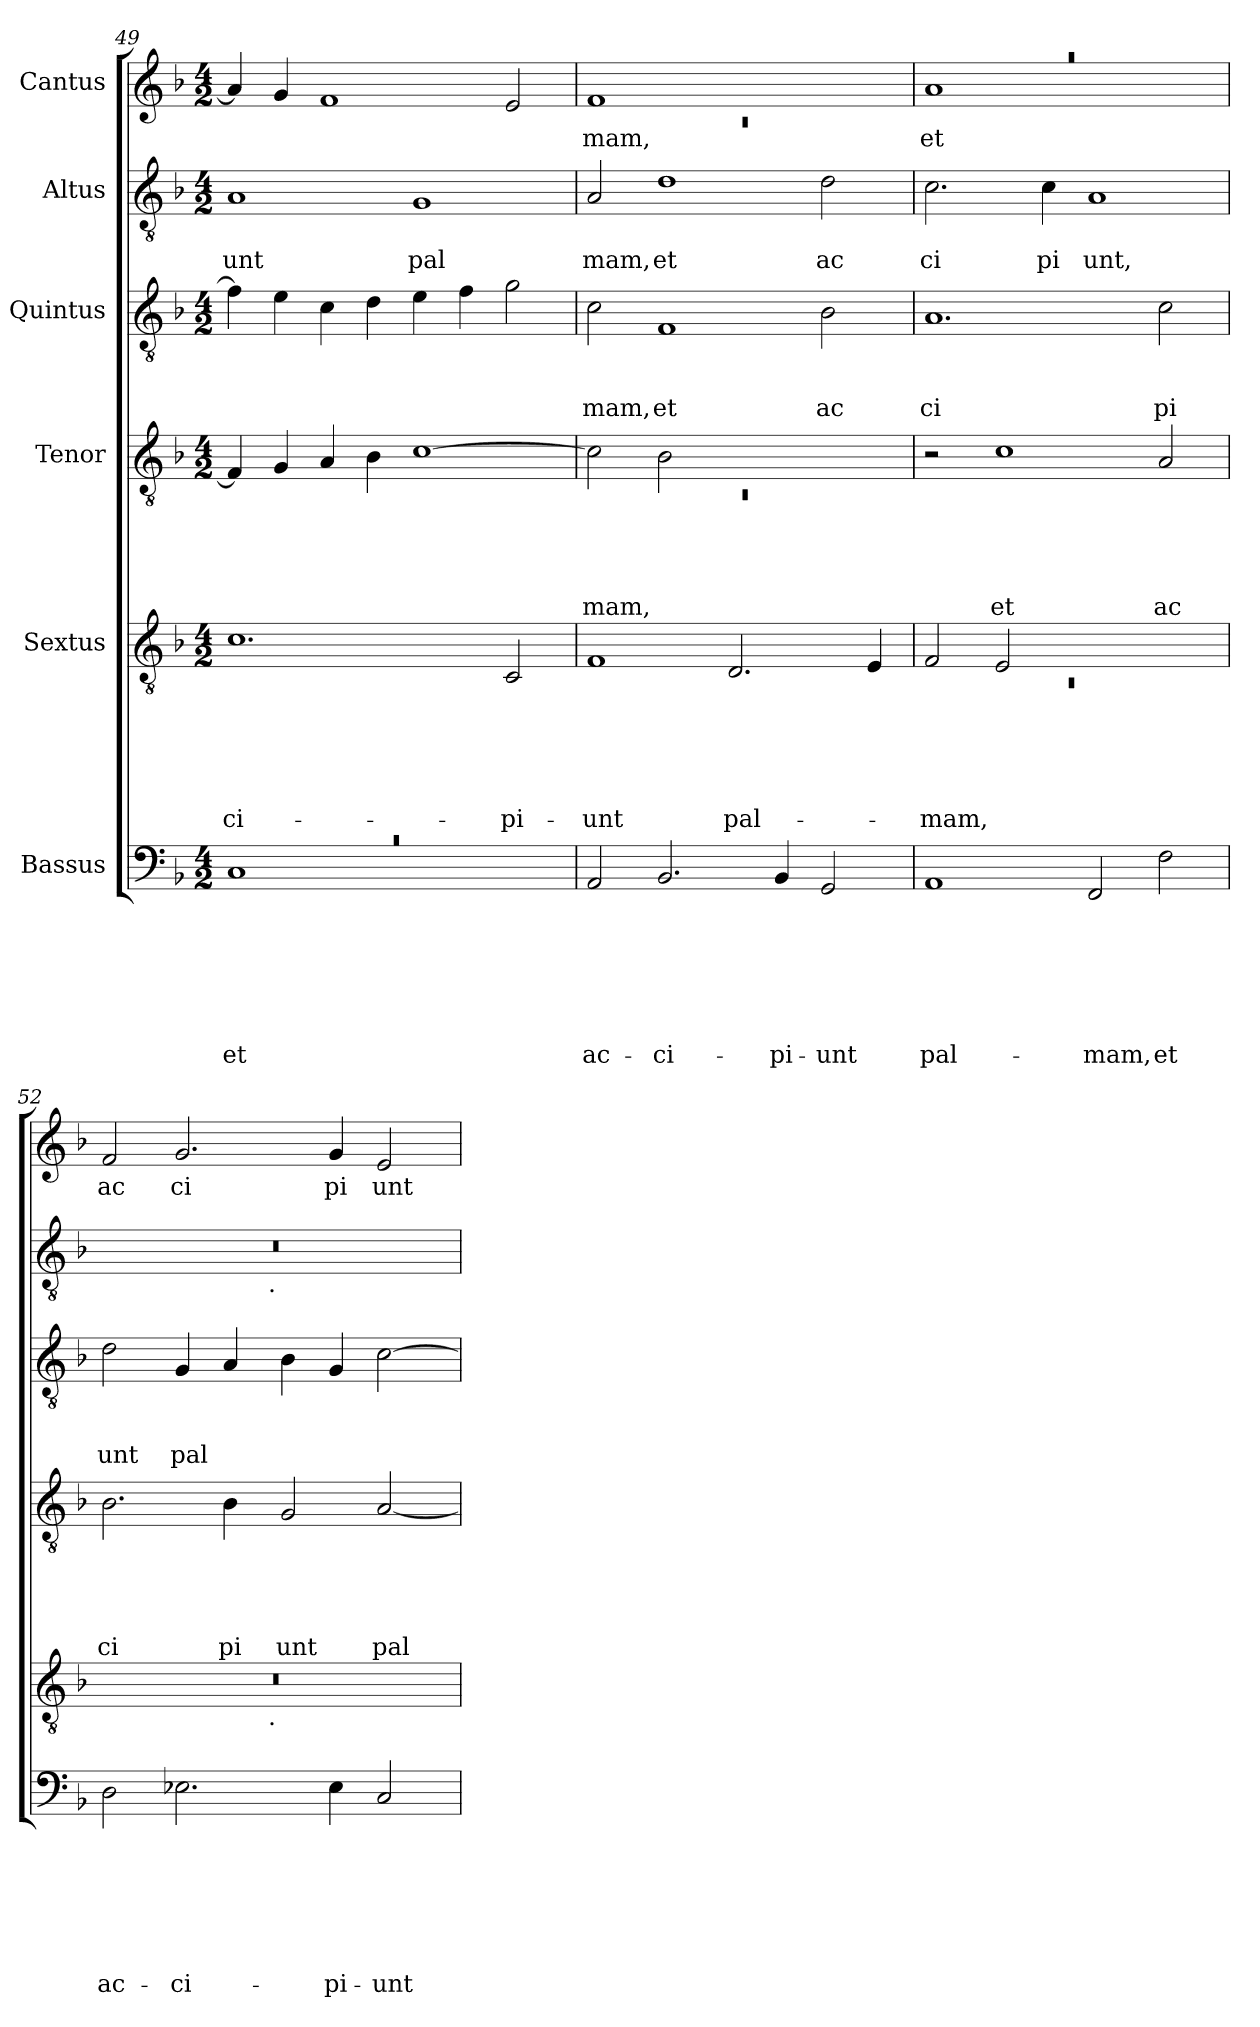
**kern	**text	**text	**text	**text	**text	**text	**text	**kern	**text	**text	**text	**text	**text	**text	**kern	**text	**text	**text	**text	**text	**kern	**text	**text	**text	**kern	**text	**text	**kern	**text
*part6	*part6	*part6	*part6	*part6	*part6	*part6	*part6	*part5	*part5	*part5	*part5	*part5	*part5	*part5	*part4	*part4	*part4	*part4	*part4	*part4	*part3	*part3	*part3	*part3	*part2	*part2	*part2	*part1	*part1
*staff6	*staff6	*staff6	*staff6	*staff6	*staff6	*staff6	*staff6	*staff5	*staff5	*staff5	*staff5	*staff5	*staff5	*staff5	*staff4	*staff4	*staff4	*staff4	*staff4	*staff4	*staff3	*staff3	*staff3	*staff3	*staff2	*staff2	*staff2	*staff1	*staff1
*I"Bassus	*	*	*	*	*	*	*	*I"Sextus	*	*	*	*	*	*	*I"Tenor	*	*	*	*	*	*I"Quintus	*	*	*	*I"Altus	*	*	*I"Cantus	*
!!LO:PB:g=z
*clefF4	*	*	*	*	*	*	*	*clefGv2	*	*	*	*	*	*	*clefGv2	*	*	*	*	*	*clefGv2	*	*	*	*clefGv2	*	*	*clefG2	*
*k[b-]	*	*	*	*	*	*	*	*k[b-]	*	*	*	*	*	*	*k[b-]	*	*	*	*	*	*k[b-]	*	*	*	*k[b-]	*	*	*k[b-]	*
*F:	*	*	*	*	*	*	*	*F:	*	*	*	*	*	*	*F:	*	*	*	*	*	*F:	*	*	*	*F:	*	*	*F:	*
*M4/2	*	*	*	*	*	*	*	*M4/2	*	*	*	*	*	*	*M4/2	*	*	*	*	*	*M4/2	*	*	*	*M4/2	*	*	*M4/2	*
=49	=49	=49	=49	=49	=49	=49	=49	=49	=49	=49	=49	=49	=49	=49	=49	=49	=49	=49	=49	=49	=49	=49	=49	=49	=49	=49	=49	=49	=49
!LO:N:vis=1	!	!	!	!	!	!	!LO:LY:b	!	!	!	!	!	!	!LO:LY:b	!	!	!	!	!	!	!	!	!	!	!	!	!LO:LY:b	!	!
*^	*	*	*	*	*	*	*	*	*	*	*	*	*	*	*	*	*	*	*	*	*	*	*	*	*	*	*	*	*
0rc	1C	.	.	.	.	.	.	et	1.c	.	.	.	.	.	ci-	4F/]	.	.	.	.	.	4f\]	.	.	.	1A	.	unt	4a/]	.
.	.	.	.	.	.	.	.	.	.	.	.	.	.	.	.	4G/	.	.	.	.	.	4e\	.	.	.	.	.	.	4g/	.
.	.	.	.	.	.	.	.	.	.	.	.	.	.	.	.	4A/	.	.	.	.	.	4c\	.	.	.	.	.	.	1f	.
.	.	.	.	.	.	.	.	.	.	.	.	.	.	.	.	4B-\	.	.	.	.	.	4d\	.	.	.	.	.	.	.	.
!	!	!	!	!	!	!	!	!	!	!	!	!	!	!	!	!	!	!	!	!	!	!	!	!	!	!	!	!LO:LY:b	!	!
.	1ryy	.	.	.	.	.	.	.	.	.	.	.	.	.	.	[>1c	.	.	.	.	.	4e\	.	.	.	1G	.	pal	.	.
.	.	.	.	.	.	.	.	.	.	.	.	.	.	.	.	.	.	.	.	.	.	4f\	.	.	.	.	.	.	.	.
!	!	!	!	!	!	!	!	!	!	!	!	!	!	!	!LO:LY:b	!	!	!	!	!	!	!	!	!	!	!	!	!	!	!
.	.	.	.	.	.	.	.	.	2C/	.	.	.	.	.	-pi-	.	.	.	.	.	.	2g\	.	.	.	.	.	.	2e/	.
*v	*v	*	*	*	*	*	*	*	*	*	*	*	*	*	*	*	*	*	*	*	*	*	*	*	*	*	*	*	*	*
=50	=50	=50	=50	=50	=50	=50	=50	=50	=50	=50	=50	=50	=50	=50	=50	=50	=50	=50	=50	=50	=50	=50	=50	=50	=50	=50	=50	=50	=50
*	*	*	*	*	*	*	*	*	*	*	*	*	*	*	*^	*	*	*	*	*	*	*	*	*	*	*	*	*^	*
!	!	!	!	!	!	!	!LO:LY:b	!	!	!	!	!	!	!LO:LY:b	!	!LO:N:vis=1	!	!	!	!	!LO:LY:b	!	!	!	!LO:LY:b	!	!	!LO:LY:b	!	!LO:N:vis=1	!LO:LY:b
2AA/	.	.	.	.	.	.	ac-	1F	.	.	.	.	.	-unt	2c\]	0rC	.	.	.	.	mam,	2c\	.	.	mam,	2A/	.	mam,	1f	0rc	mam,
!	!	!	!	!	!	!	!LO:LY:b	!	!	!	!	!	!	!	!	!	!	!	!	!	!	!	!	!	!LO:LY:b	!	!	!LO:LY:b	!	!	!
2.BB-/	.	.	.	.	.	.	-ci-	.	.	.	.	.	.	.	2B-\	.	.	.	.	.	.	1F	.	.	et	1d	.	et	.	.	.
!	!	!	!	!	!	!	!	!	!	!	!	!	!	!LO:LY:b	!	!	!	!	!	!	!	!	!	!	!	!	!	!	!	!	!
.	.	.	.	.	.	.	.	2.D/	.	.	.	.	.	pal-	1ryy	.	.	.	.	.	.	.	.	.	.	.	.	.	1ryy	.	.
!	!	!	!	!	!	!	!LO:LY:b	!	!	!	!	!	!	!	!	!	!	!	!	!	!	!	!	!	!	!	!	!	!	!	!
4BB-/	.	.	.	.	.	.	-pi-	.	.	.	.	.	.	.	.	.	.	.	.	.	.	.	.	.	.	.	.	.	.	.	.
!	!	!	!	!	!	!	!LO:LY:b	!	!	!	!	!	!	!	!	!	!	!	!	!	!	!	!	!	!LO:LY:b	!	!	!LO:LY:b	!	!	!
2GG/	.	.	.	.	.	.	-unt	.	.	.	.	.	.	.	.	.	.	.	.	.	.	2B-\	.	.	ac	2d\	.	ac	.	.	.
.	.	.	.	.	.	.	.	4E/	.	.	.	.	.	.	.	.	.	.	.	.	.	.	.	.	.	.	.	.	.	.	.
*	*	*	*	*	*	*	*	*	*	*	*	*	*	*	*v	*v	*	*	*	*	*	*	*	*	*	*	*	*	*	*	*
=51	=51	=51	=51	=51	=51	=51	=51	=51	=51	=51	=51	=51	=51	=51	=51	=51	=51	=51	=51	=51	=51	=51	=51	=51	=51	=51	=51	=51	=51	=51
*	*	*	*	*	*	*	*	*^	*	*	*	*	*	*	*	*	*	*	*	*	*	*	*	*	*	*	*	*	*	*
!	!	!	!	!	!	!	!LO:LY:b	!	!LO:N:vis=1	!	!	!	!	!	!LO:LY:b	!	!	!	!	!	!	!	!	!	!LO:LY:b	!	!	!LO:LY:b	!LO:N:vis=1	!	!LO:LY:b
1AA	.	.	.	.	.	.	pal-	2F/	0rC	.	.	.	.	.	-mam,	2r	.	.	.	.	.	1.A	.	.	ci	2.c\	.	ci	0raa	1a	et
!	!	!	!	!	!	!	!	!	!	!	!	!	!	!	!	!	!	!	!	!	!LO:LY:b	!	!	!	!	!	!	!	!	!	!
.	.	.	.	.	.	.	.	2E/	.	.	.	.	.	.	.	1c	.	.	.	.	et	.	.	.	.	.	.	.	.	.	.
!	!	!	!	!	!	!	!	!	!	!	!	!	!	!	!	!	!	!	!	!	!	!	!	!	!	!	!	!LO:LY:b	!	!	!
.	.	.	.	.	.	.	.	.	.	.	.	.	.	.	.	.	.	.	.	.	.	.	.	.	.	4c\	.	pi	.	.	.
!	!	!	!	!	!	!	!LO:LY:b	!	!	!	!	!	!	!	!	!	!	!	!	!	!	!	!	!	!	!	!	!LO:LY:b	!	!	!
2FF/	.	.	.	.	.	.	-mam,	1ryy	.	.	.	.	.	.	.	.	.	.	.	.	.	.	.	.	.	1A	.	unt,	.	1ryy	.
!	!	!	!	!	!	!	!LO:LY:b	!	!	!	!	!	!	!	!	!	!	!	!	!	!LO:LY:b	!	!	!	!LO:LY:b	!	!	!	!	!	!
2F\	.	.	.	.	.	.	et	.	.	.	.	.	.	.	.	2A/	.	.	.	.	ac	2c\	.	.	pi	.	.	.	.	.	.
*	*	*	*	*	*	*	*	*	*	*	*	*	*	*	*	*	*	*	*	*	*	*	*	*	*	*	*	*	*v	*v	*
=52	=52	=52	=52	=52	=52	=52	=52	=52	=52	=52	=52	=52	=52	=52	=52	=52	=52	=52	=52	=52	=52	=52	=52	=52	=52	=52	=52	=52	=52	=52
!	!	!	!	!	!	!	!LO:LY:b	!	!	!	!	!	!	!	!	!	!	!	!	!	!LO:LY:b	!	!	!	!LO:LY:b	!	!	!	!	!LO:LY:b
*	*	*	*	*	*	*	*	*	*	*	*	*	*	*	*	*	*	*	*	*	*	*	*	*	*	*^	*	*	*	*
2D\	.	.	.	.	.	.	ac-	0r	2ryy	.	.	.	.	.	.	2.B-\	.	.	.	.	ci	2d\	.	.	unt	0r	2ryy	.	.	2f/	ac
!	!	!	!	!	!	!	!LO:LY:b	!	!	!	!	!	!	!	!	!	!	!	!	!	!	!	!	!	!LO:LY:b	!	!	!	!	!	!LO:LY:b
2.E-X\	.	.	.	.	.	.	-ci-	.	4...ryy	.	.	.	.	.	.	.	.	.	.	.	.	4G/	.	.	pal	.	4...ryy	.	.	2.g/	ci
!	!	!	!	!	!	!	!	!	!	!	!	!	!	!	!	!	!	!	!	!	!LO:LY:b	!	!	!	!	!	!	!	!	!	!
.	.	.	.	.	.	.	.	.	.	.	.	.	.	.	.	4B-\	.	.	.	.	pi	4A/	.	.	.	.	.	.	.	.	.
!	!	!	!	!	!	!	!	!	!	!	!	!	!	!	!	!	!	!	!	!	!	!	!	!	!	!	!LO:TX:b:t=.	!	!	!	!
!	!	!	!	!	!	!	!	!	!LO:TX:b:t=.	!	!	!	!	!	!	!	!	!	!	!	!	!	!	!	!	!	!	!	!	!	!
.	.	.	.	.	.	.	.	.	1ryy	.	.	.	.	.	.	.	.	.	.	.	.	.	.	.	.	.	1ryy	.	.	.	.
!	!	!	!	!	!	!	!	!	!	!	!	!	!	!	!	!	!	!	!	!	!LO:LY:b	!	!	!	!	!	!	!	!	!	!
.	.	.	.	.	.	.	.	.	.	.	.	.	.	.	.	2G/	.	.	.	.	unt	4B-\	.	.	.	.	.	.	.	.	.
!	!	!	!	!	!	!	!LO:LY:b	!	!	!	!	!	!	!	!	!	!	!	!	!	!	!	!	!	!	!	!	!	!	!	!LO:LY:b
4E-\	.	.	.	.	.	.	-pi-	.	.	.	.	.	.	.	.	.	.	.	.	.	.	4G/	.	.	.	.	.	.	.	4g/	pi
!	!	!	!	!	!	!	!LO:LY:b	!	!	!	!	!	!	!	!	!	!	!	!	!	!LO:LY:b	!	!	!	!	!	!	!	!	!	!LO:LY:b
2C/	.	.	.	.	.	.	-unt	.	.	.	.	.	.	.	.	[<2A/	.	.	.	.	pal	[>2c\	.	.	.	.	.	.	.	2e/	unt
.	.	.	.	.	.	.	.	.	32ryy	.	.	.	.	.	.	.	.	.	.	.	.	.	.	.	.	.	32ryy	.	.	.	.
*	*	*	*	*	*	*	*	*v	*v	*	*	*	*	*	*	*	*	*	*	*	*	*	*	*	*	*v	*v	*	*	*	*
=	=	=	=	=	=	=	=	=	=	=	=	=	=	=	=	=	=	=	=	=	=	=	=	=	=	=	=	=	=
*-	*-	*-	*-	*-	*-	*-	*-	*-	*-	*-	*-	*-	*-	*-	*-	*-	*-	*-	*-	*-	*-	*-	*-	*-	*-	*-	*-	*-	*-
